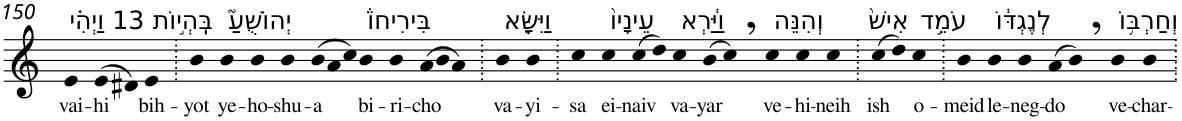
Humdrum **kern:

**kern	**text
*part1	*part1
*staff1	*staff1
*I"Piano	*
*I'Pno	*
!!LO:PB:g=z
*clefG2	*
*k[]	*
=150	=150
!LO:TX:a:t=13 וַיְהִ֗י	!
!	!LO:LY:b
4e	vai-
!	!LO:LY:b
(>8e	-hi
8d#X)	.
!LO:TX:a:t=בִּֽהְי֣וֹת	!
!	!LO:LY:b
4e	bih-
=151.	=151.
!	!LO:LY:b
4b	-yot
!LO:TX:a:t=יְהוֹשֻׁעַ֮	!
!	!LO:LY:b
4b	ye-
!	!LO:LY:b
4b	-ho-
!	!LO:LY:b
4b	-shu-
*Xtuplet	*
!	!LO:LY:b
(>12b	-a
12a	.
12cc)	.
!LO:TX:a:t=בִּירִיחוֹ֒	!
!	!LO:LY:b
4b	bi-
!	!LO:LY:b
4b	-ri-
!	!LO:LY:b
(>12a	-cho
12b	.
12a)	.
=152.	=152.
!LO:TX:a:t=וַיִּשָּׂ֤א	!
!	!LO:LY:b
4b	va-
!	!LO:LY:b
4b	-yi-
=153.	=153.
!	!LO:LY:b
4cc	-sa
!LO:TX:a:t=עֵינָיו֙	!
!	!LO:LY:b
4cc	ei-
!	!LO:LY:b
(>8cc	-naiv
8dd)	.
!LO:TX:a:t=וַיַּ֔רְא	!
!	!LO:LY:b
4cc	va-
!	!LO:LY:b
(>8b	-yar
8cc,)	.
!LO:TX:a:t=וְהִנֵּה	!
!	!LO:LY:b
4cc	ve-
!	!LO:LY:b
4cc	-hi-
!	!LO:LY:b
4cc	-neih
=154.	=154.
!LO:TX:a:t=אִישׁ֙	!
!	!LO:LY:b
(>8cc	ish
8dd)	.
!LO:TX:a:t=עֹמֵ֣ד	!
!	!LO:LY:b
4cc	o-
=155.	=155.
!	!LO:LY:b
4b	-meid
!LO:TX:a:t=לְנֶגְדּ֔וֹ	!
!	!LO:LY:b
4b	le-
!	!LO:LY:b
4b	-neg-
!	!LO:LY:b
(>8a	-do
8b,)	.
!LO:TX:a:t=וְחַרְבּ֥וֹ	!
!	!LO:LY:b
4b	ve-
!	!LO:LY:b
4b	-char-
=.	=.
*-	*-
